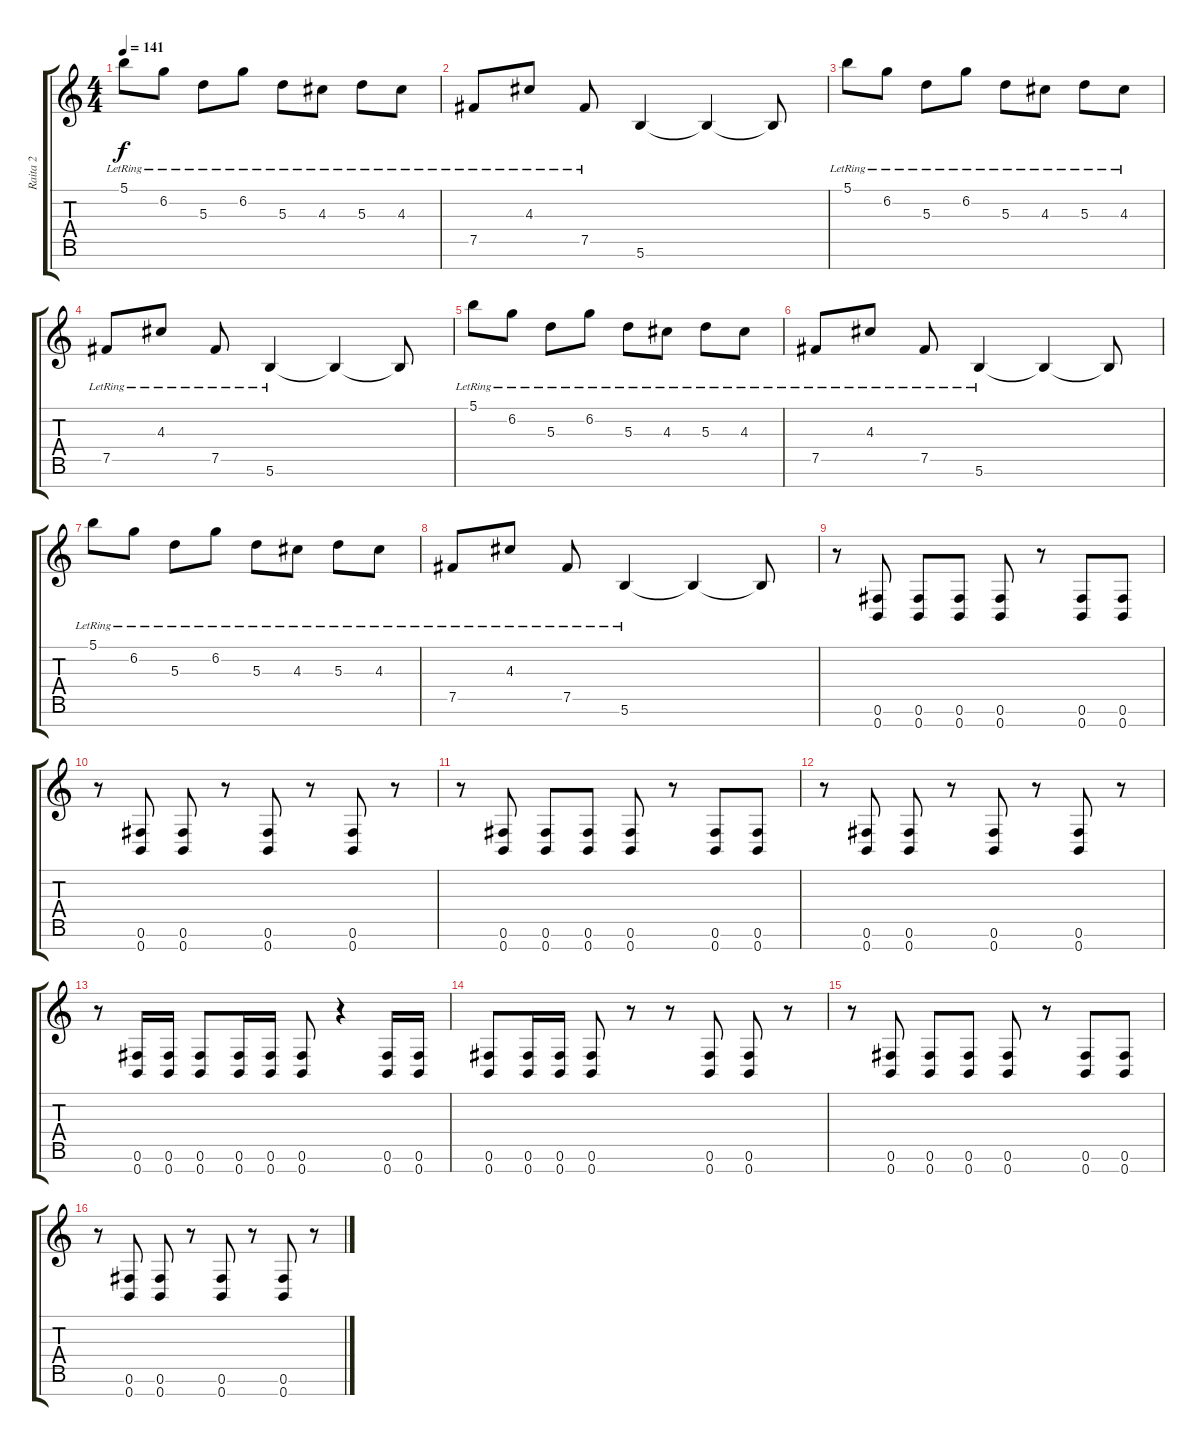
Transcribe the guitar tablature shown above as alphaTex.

\track ("Raita 2" "Raita 2") {instrument distortionguitar}
\staff {score tabs}
\tuning (Gb4 Db4 A3 E3 B2 Gb2 B1) {hide}
\ts (4 4)
\tempo 141
\clef g2
\ks c
5.1{lr}.8{dy f volume 0 instrument distortionguitar} 6.2{lr}.8{volume 14} 5.3{lr}.8 6.2{lr}.8 5.3{lr}.8 4.3{lr}.8 5.3{lr}.8 4.3{lr}.8 |
7.5{lr}.8 4.3{lr}.8 7.5{lr}.8 5.6.4 5.6{t}.4 5.6{t}.8 |
5.1{lr}.8 6.2{lr}.8 5.3{lr}.8 6.2{lr}.8 5.3{lr}.8 4.3{lr}.8 5.3{lr}.8 4.3{lr}.8 |
7.5{lr}.8 4.3{lr}.8 7.5{lr}.8 5.6{lr}.4 5.6{t}.4 5.6{t}.8 |
5.1{lr}.8 6.2{lr}.8 5.3{lr}.8 6.2{lr}.8 5.3{lr}.8 4.3{lr}.8 5.3{lr}.8 4.3{lr}.8 |
7.5{lr}.8 4.3{lr}.8 7.5{lr}.8 5.6{lr}.4 5.6{t}.4 5.6{t}.8 |
5.1{lr}.8 6.2{lr}.8 5.3{lr}.8 6.2{lr}.8 5.3{lr}.8 4.3{lr}.8 5.3{lr}.8 4.3{lr}.8 |
7.5{lr}.8 4.3{lr}.8 7.5{lr}.8 5.6{lr}.4 5.6{t}.4 5.6{t}.8 |
r.8 (0.6 0.7).8 (0.6 0.7).8 (0.6 0.7).8 (0.6 0.7).8 r.8 (0.6 0.7).8 (0.6 0.7).8 |
r.8 (0.6 0.7).8 (0.6 0.7).8 r.8 (0.6 0.7).8 r.8 (0.6 0.7).8 r.8 |
r.8 (0.6 0.7).8 (0.6 0.7).8 (0.6 0.7).8 (0.6 0.7).8 r.8 (0.6 0.7).8 (0.6 0.7).8 |
r.8 (0.6 0.7).8 (0.6 0.7).8 r.8 (0.6 0.7).8 r.8 (0.6 0.7).8 r.8 |
r.8 (0.6 0.7).16 (0.6 0.7).16 (0.6 0.7).8 (0.6 0.7).16 (0.6 0.7).16 (0.6 0.7).8 r.4 (0.6 0.7).16 (0.6 0.7).16 |
(0.6 0.7).8 (0.6 0.7).16 (0.6 0.7).16 (0.6 0.7).8 r.8 r.8 (0.6 0.7).8 (0.6 0.7).8 r.8 |
r.8 (0.6 0.7).8 (0.6 0.7).8 (0.6 0.7).8 (0.6 0.7).8 r.8 (0.6 0.7).8 (0.6 0.7).8 |
r.8 (0.6 0.7).8 (0.6 0.7).8 r.8 (0.6 0.7).8 r.8 (0.6 0.7).8 r.8
